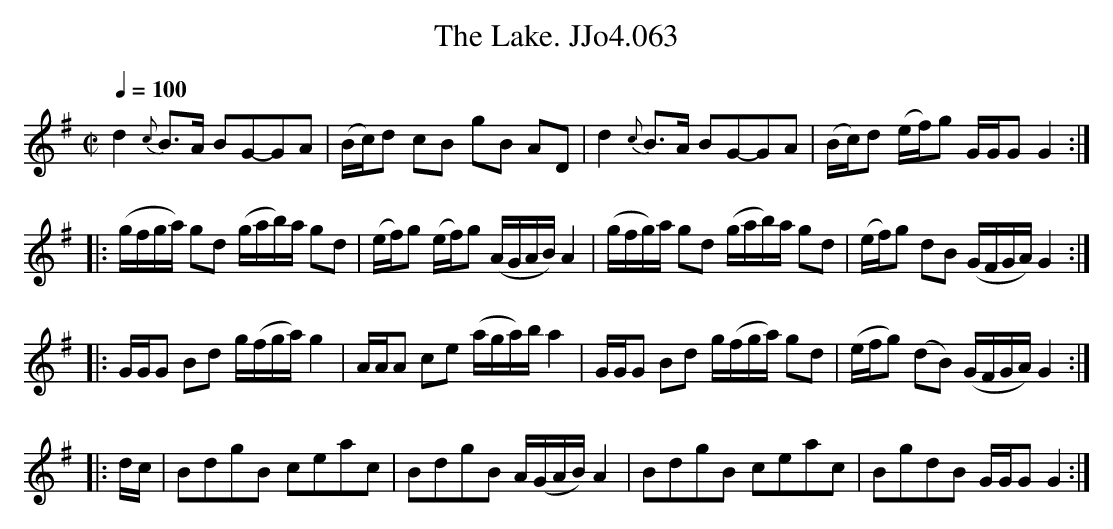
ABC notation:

X:1
T:Lake. JJo4.063, The
M:C|
L:1/8
Q:1/4=100
K:G
d2{c}B>A BG-GA|(B/c/)d cB gB AD|d2{c}B>A BG-GA|(B/c/)d (e/f/)g G/G/GG2:|
|:(g/f/g/a/) gd (g/a/b/)a/ gd|(e/f/)g (e/f/)g (A/G/A/B/)A2|(g/f/g/)a/ gd (g/a/b/)a/ gd|(e/f/)g dB (G/F/G/A/)G2:|
|:G/G/G Bd g/(f/g/a/)g2|A/A/A ce (a/g/a/)b/a2|G/G/G Bd g/(f/g/a/) gd|(e/f/g) (dB) (G/F/G/A/)G2:|
|:d/c/|BdgB ceac|BdgB A/(G/A/B/)A2|BdgB ceac|BgdB G/G/GG2:|
